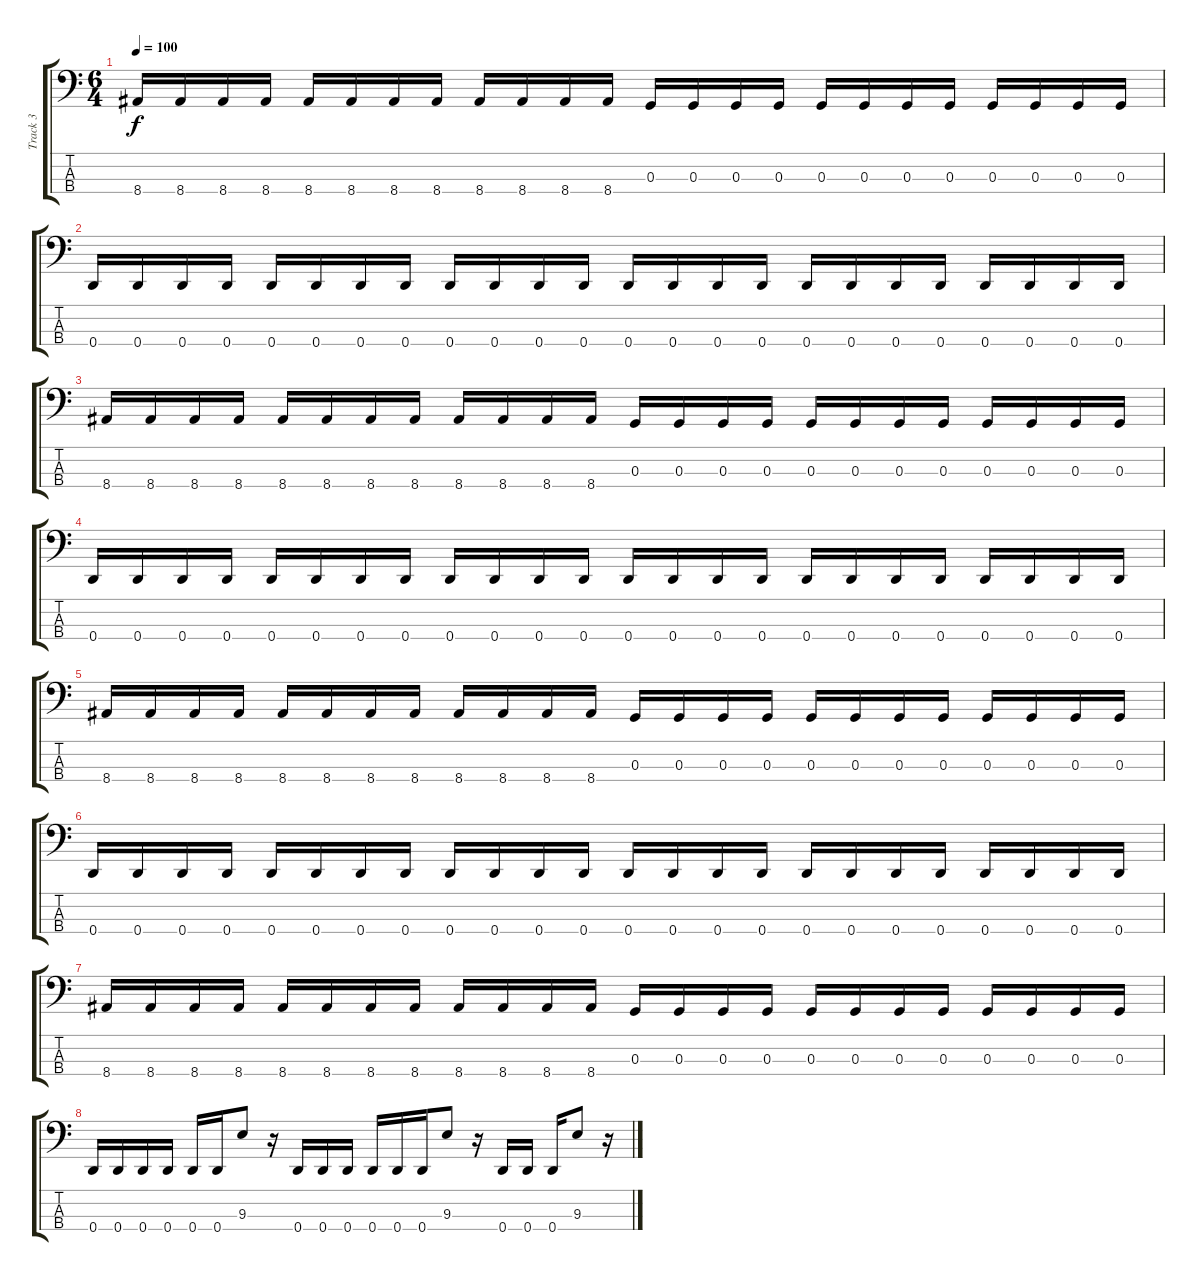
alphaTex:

\track ("Track 3" "Track 3") {instrument electricbassfinger}
\staff {score tabs}
\tuning (F2 C2 G1 D1) {hide}
\ts (6 4)
\tempo 100
\clef f4
\ks c
8.4.16{dy f} 8.4.16 8.4.16 8.4.16 8.4.16 8.4.16 8.4.16 8.4.16 8.4.16 8.4.16 8.4.16 8.4.16 0.3.16 0.3.16 0.3.16 0.3.16 0.3.16 0.3.16 0.3.16 0.3.16 0.3.16 0.3.16 0.3.16 0.3.16 |
0.4.16 0.4.16 0.4.16 0.4.16 0.4.16 0.4.16 0.4.16 0.4.16 0.4.16 0.4.16 0.4.16 0.4.16 0.4.16 0.4.16 0.4.16 0.4.16 0.4.16 0.4.16 0.4.16 0.4.16 0.4.16 0.4.16 0.4.16 0.4.16 |
8.4.16 8.4.16 8.4.16 8.4.16 8.4.16 8.4.16 8.4.16 8.4.16 8.4.16 8.4.16 8.4.16 8.4.16 0.3.16 0.3.16 0.3.16 0.3.16 0.3.16 0.3.16 0.3.16 0.3.16 0.3.16 0.3.16 0.3.16 0.3.16 |
0.4.16 0.4.16 0.4.16 0.4.16 0.4.16 0.4.16 0.4.16 0.4.16 0.4.16 0.4.16 0.4.16 0.4.16 0.4.16 0.4.16 0.4.16 0.4.16 0.4.16 0.4.16 0.4.16 0.4.16 0.4.16 0.4.16 0.4.16 0.4.16 |
8.4.16 8.4.16 8.4.16 8.4.16 8.4.16 8.4.16 8.4.16 8.4.16 8.4.16 8.4.16 8.4.16 8.4.16 0.3.16 0.3.16 0.3.16 0.3.16 0.3.16 0.3.16 0.3.16 0.3.16 0.3.16 0.3.16 0.3.16 0.3.16 |
0.4.16 0.4.16 0.4.16 0.4.16 0.4.16 0.4.16 0.4.16 0.4.16 0.4.16 0.4.16 0.4.16 0.4.16 0.4.16 0.4.16 0.4.16 0.4.16 0.4.16 0.4.16 0.4.16 0.4.16 0.4.16 0.4.16 0.4.16 0.4.16 |
8.4.16 8.4.16 8.4.16 8.4.16 8.4.16 8.4.16 8.4.16 8.4.16 8.4.16 8.4.16 8.4.16 8.4.16 0.3.16 0.3.16 0.3.16 0.3.16 0.3.16 0.3.16 0.3.16 0.3.16 0.3.16 0.3.16 0.3.16 0.3.16 |
0.4.16 0.4.16 0.4.16 0.4.16 0.4.16 0.4.16 9.3.8 r.16 0.4.16 0.4.16 0.4.16 0.4.16 0.4.16 0.4.16 9.3.8 r.16 0.4.16 0.4.16 0.4.16 9.3.8 r.16
